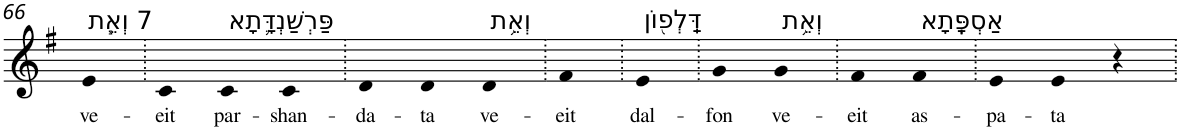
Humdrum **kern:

**kern	**text
*part1	*part1
*staff1	*staff1
*I"Piano	*
*I'Pno	*
!!LO:PB:g=z
*clefG2	*
*k[f#]	*
*G:	*
=66	=66
!LO:TX:a:t=7 וְאֵ֧ת	!
!	!LO:LY:b
4e	ve-
=67.	=67.
!	!LO:LY:b
4c	-eit
!LO:TX:a:t=פַּרְשַׁנְדָּ֛תָא	!
!	!LO:LY:b
4c	par-
!	!LO:LY:b
4c	-shan-
=68.	=68.
!	!LO:LY:b
4d	-da-
!	!LO:LY:b
4d	-ta
!LO:TX:a:t=וְאֵ֥ת	!
!	!LO:LY:b
4d	ve-
=69.	=69.
!	!LO:LY:b
4f#	-eit
=70.	=70.
!LO:TX:a:t=דַּֽלְפ֖וֹן	!
!	!LO:LY:b
4e	dal-
=71.	=71.
!	!LO:LY:b
4g	-fon
!LO:TX:a:t=וְאֵ֥ת	!
!	!LO:LY:b
4g	ve-
=72.	=72.
!	!LO:LY:b
4f#	-eit
!LO:TX:a:t=אַסְפָּֽתָא	!
!	!LO:LY:b
4f#	as-
=73.	=73.
!	!LO:LY:b
4e	-pa-
!	!LO:LY:b
4e	-ta
4r	.
=.	=.
*-	*-
